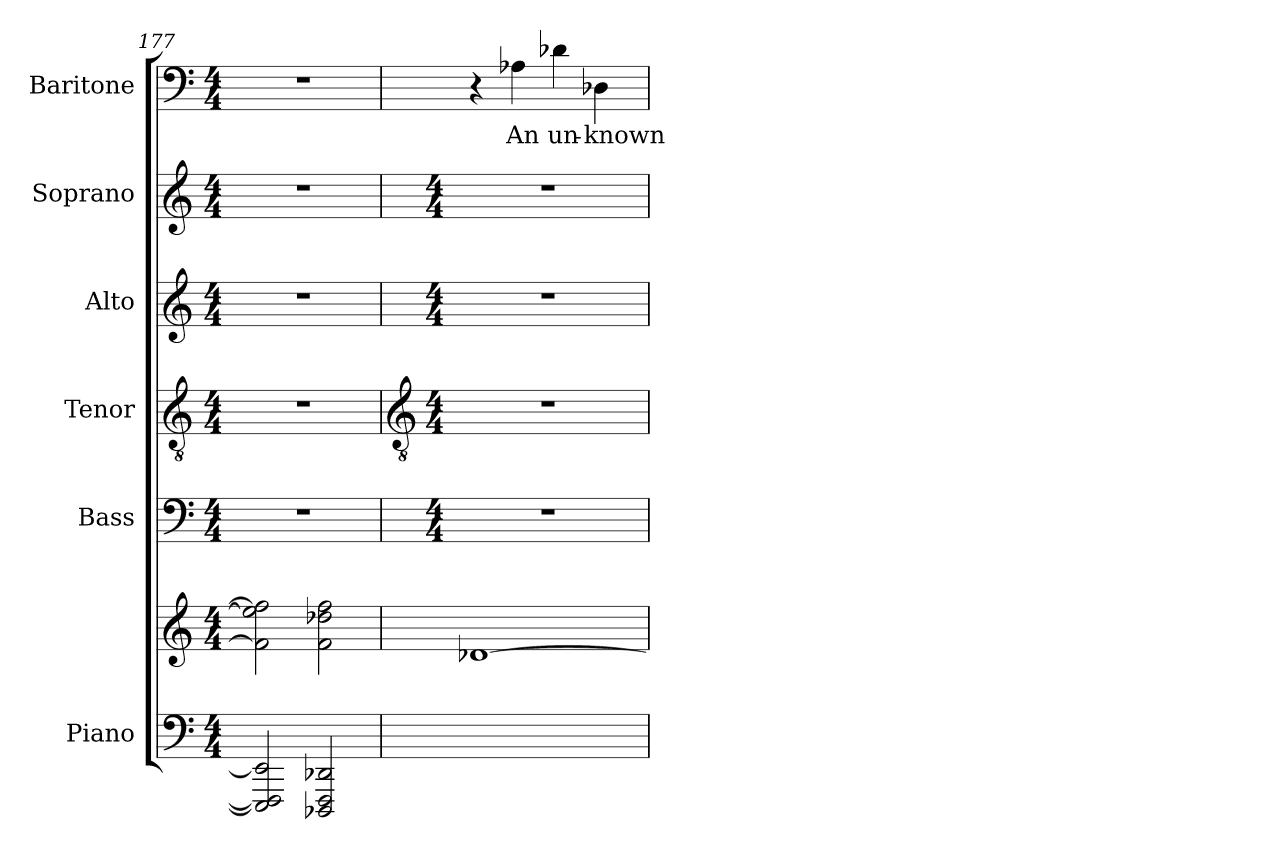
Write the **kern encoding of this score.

**kern	**kern	**kern	**kern	**kern	**kern	**kern	**text
*part6	*part6	*part5	*part4	*part3	*part2	*part1	*part1
*staff7	*staff6	*staff5	*staff4	*staff3	*staff2	*staff1	*staff1
*I"Piano	*	*I"Bass	*I"Tenor	*I"Alto	*I"Soprano	*I"Baritone	*
*	*	*I'B	*I'T	*I'A	*I'S	*	*
*clefF4	*clefG2	*clefF4	*clefGv2	*clefG2	*clefG2	*clefF4	*
*k[]	*k[]	*k[]	*k[]	*k[]	*k[]	*k[]	*
*C:	*C:	*C:	*C:	*C:	*C:	*C:	*
*M4/4	*M4/4	*M4/4	*M4/4	*M4/4	*M4/4	*M4/4	*
=177	=177	=177	=177	=177	=177	=177	=177
2EEE-] 2FFF] 2EE-]	2f] 2ee-] 2ff]	1r	1r	1r	1r	1r	.
2DDD-X 2FFF 2DD-X	2f 2dd-X 2ff	.	.	.	.	.	.
!!LO:LB:g=z
=178	=178	=178	=178	=178	=178	=178	=178
*	*	*	*clefGv2	*	*	*	*
*	*	*k[]	*k[]	*k[]	*k[]	*	*
*	*	*C:	*C:	*C:	*C:	*	*
*	*	*M4/4	*M4/4	*M4/4	*M4/4	*	*
*^	*^	*	*	*	*	*	*
4ryy	1ryy	[1d-X	1ryy	1r	1r	1r	1r	4r	.
!	!	!	!	!	!	!	!	!	!LO:LY:b
4ryy	.	.	.	.	.	.	.	4A-X	An
!	!	!	!	!	!	!	!	!	!LO:LY:b
4ryy	.	.	.	.	.	.	.	4d-X	un-
!	!	!	!	!	!	!	!	!	!LO:LY:b
4ryy	.	.	.	.	.	.	.	4D-X	-known
*v	*v	*	*	*	*	*	*	*	*
*	*v	*v	*	*	*	*	*	*
=	=	=	=	=	=	=	=
*-	*-	*-	*-	*-	*-	*-	*-
